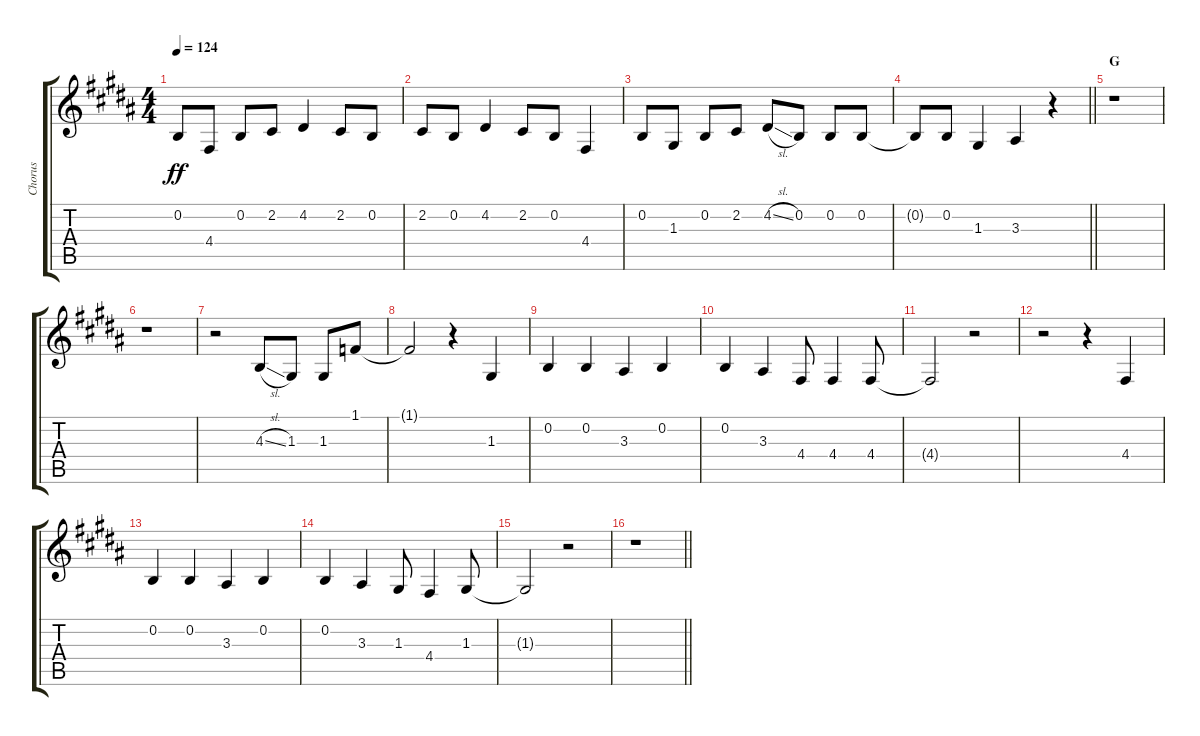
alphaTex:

\track ("Chorus" "Chorus") {instrument voiceoohs}
\staff {score tabs}
\tuning (E4 B3 G3 D3 A2 E2) {hide}
\ts (4 4)
\tempo 124
\clef g2
\ks b
0.2.8{dy ff} 4.4.8 0.2.8 2.2.8 4.2.4 2.2.8 0.2.8 |
2.2.8 0.2.8 4.2.4 2.2.8 0.2.8 4.4.4 |
0.2.8 1.3.8 0.2.8 2.2.8 4.2{sl}.8 0.2.8 0.2.8 0.2.8 |
\barLineRight lightlight
0.2{t}.8 0.2.8 1.3.4 3.3.4 r.4 |
\section ("" "G")
r.1 |
r.1 |
r.2 4.3{sl}.8 1.3.8 1.3.8 1.1.8 |
1.1{t}.2 r.4 1.3.4 |
0.2.4 0.2.4 3.3.4 0.2.4 |
0.2.4 3.3.4 4.4.8 4.4.4 4.4.8 |
4.4{t}.2 r.2 |
r.2 r.4 4.4.4 |
0.2.4 0.2.4 3.3.4 0.2.4 |
0.2.4 3.3.4 1.3.8 4.4.4 1.3.8 |
1.3{t}.2 r.2 |
\barLineRight lightlight
r.1
